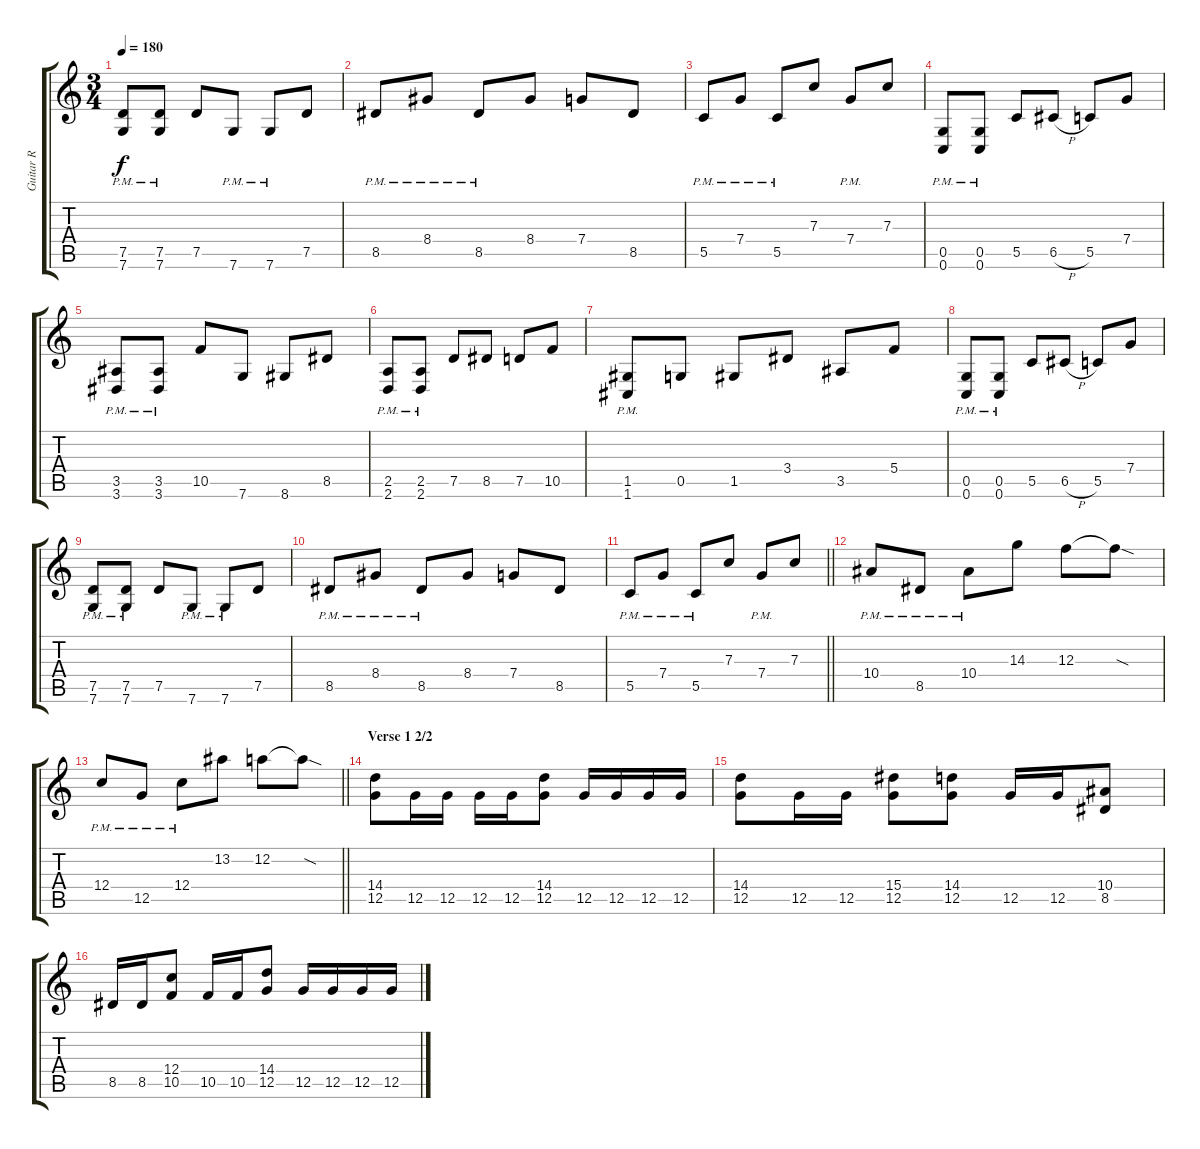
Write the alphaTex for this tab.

\track ("Guitar R" "Guitar R") {instrument distortionguitar}
\staff {score tabs}
\tuning (D4 A3 F3 C3 G2 C2) {hide}
\ts (3 4)
\tempo 180
\clef g2
\ks c
(7.5{pm} 7.6{pm}).8{dy f} (7.5{pm} 7.6{pm}).8 7.5.8 7.6{pm}.8 7.6{pm}.8 7.5.8 |
8.5{pm}.8 8.4{pm}.8 8.5{pm}.8 8.4.8 7.4.8 8.5.8 |
5.5{pm}.8 7.4{pm}.8 5.5{pm}.8 7.3.8 7.4{pm}.8 7.3.8 |
(0.5{pm} 0.6{pm}).8 (0.5{pm} 0.6{pm}).8 5.5.8 6.5{h}.8 5.5.8 7.4.8 |
(3.5{pm} 3.6{pm}).8 (3.5{pm} 3.6{pm}).8 10.5.8 7.6.8 8.6.8 8.5.8 |
(2.5{pm} 2.6{pm}).8 (2.5{pm} 2.6{pm}).8 7.5.8 8.5.8 7.5.8 10.5.8 |
(1.5{pm} 1.6{pm}).8 0.5.8 1.5.8 3.4.8 3.5.8 5.4.8 |
(0.5{pm} 0.6{pm}).8 (0.5{pm} 0.6{pm}).8 5.5.8 6.5{h}.8 5.5.8 7.4.8 |
(7.5{pm} 7.6{pm}).8 (7.5{pm} 7.6{pm}).8 7.5.8 7.6{pm}.8 7.6{pm}.8 7.5.8 |
8.5{pm}.8 8.4{pm}.8 8.5{pm}.8 8.4.8 7.4.8 8.5.8 |
\barLineRight lightlight
5.5{pm}.8 7.4{pm}.8 5.5{pm}.8 7.3.8 7.4{pm}.8 7.3.8 |
10.4{pm}.8 8.5{pm}.8 10.4{pm}.8 14.3.8 12.3.8 12.3{sod t}.8 |
\barLineRight lightlight
12.4{pm}.8 12.5{pm}.8 12.4{pm}.8 13.2.8 12.2.8 12.2{sod t}.8 |
\section ("" "Verse 1 2/2")
(14.4 12.5).8 12.5.16 12.5.16 12.5.16 12.5.16 (14.4 12.5).8 12.5.16 12.5.16 12.5.16 12.5.16 |
(14.4 12.5).8 12.5.16 12.5.16 (15.4 12.5).8 (14.4 12.5).8 12.5.16 12.5.16 (10.4 8.5).8 |
8.5.16 8.5.16 (12.4 10.5).8 10.5.16 10.5.16 (14.4 12.5).8 12.5.16 12.5.16 12.5.16 12.5.16
